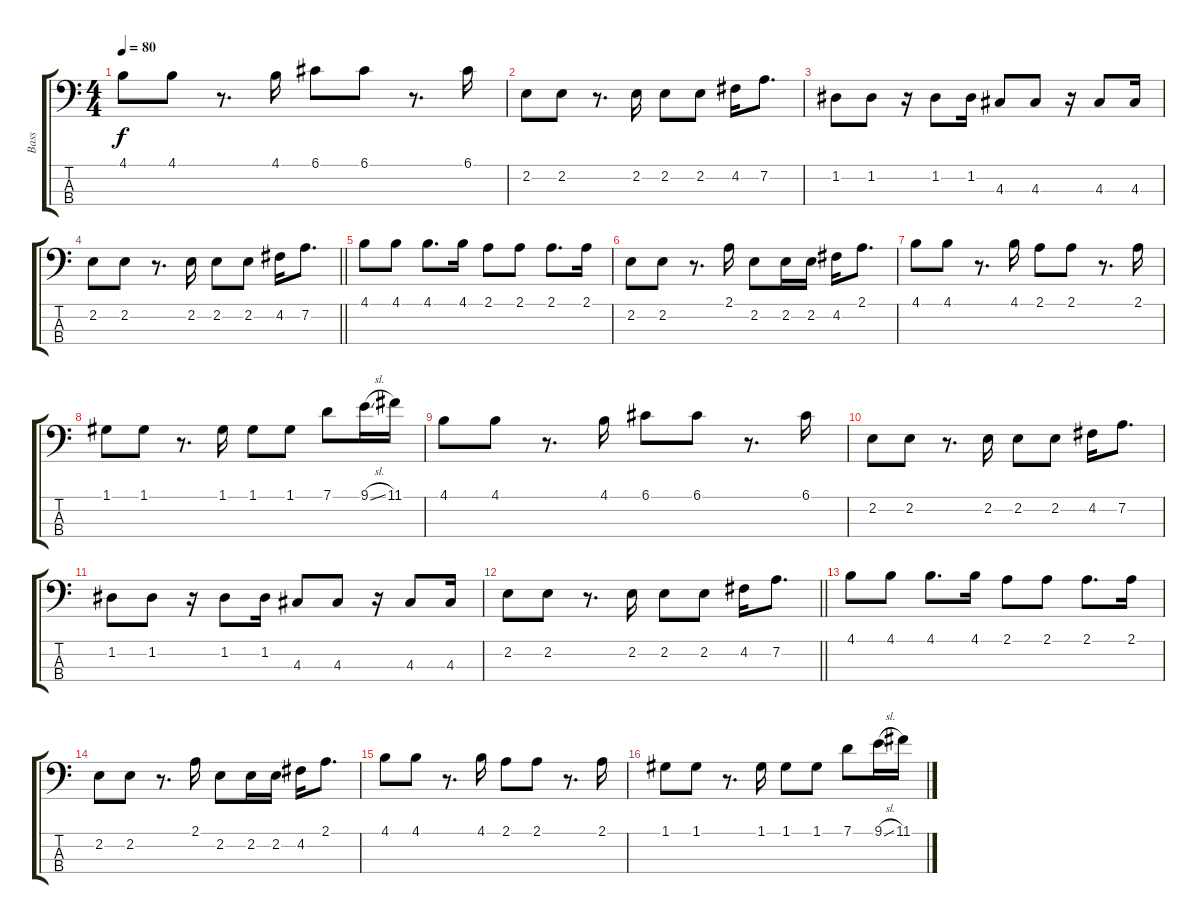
\track ("Bass" "Bass") {instrument electricbassfinger}
\staff {score tabs}
\tuning (G2 D2 A1 E1) {hide}
\ts (4 4)
\tempo 80
\clef f4
\ks c
4.1.8{dy f} 4.1.8 r.8{d} 4.1.16 6.1.8 6.1.8 r.8{d} 6.1.16 |
2.2.8 2.2.8 r.8{d} 2.2.16 2.2.8 2.2.8 4.2.16 7.2.8{d} |
1.2.8 1.2.8 r.16 1.2.8 1.2.16 4.3.8 4.3.8 r.16 4.3.8 4.3.16 |
\barLineRight lightlight
2.2.8 2.2.8 r.8{d} 2.2.16 2.2.8 2.2.8 4.2.16 7.2.8{d} |
4.1.8 4.1.8 4.1.8{d} 4.1.16 2.1.8 2.1.8 2.1.8{d} 2.1.16 |
2.2.8 2.2.8 r.8{d} 2.1.16 2.2.8 2.2.16 2.2.16 4.2.16 2.1.8{d} |
4.1.8 4.1.8 r.8{d} 4.1.16 2.1.8 2.1.8 r.8{d} 2.1.16 |
1.1.8 1.1.8 r.8{d} 1.1.16 1.1.8 1.1.8 7.1.8 9.1{sl}.16 11.1.16 |
4.1.8 4.1.8 r.8{d} 4.1.16 6.1.8 6.1.8 r.8{d} 6.1.16 |
2.2.8 2.2.8 r.8{d} 2.2.16 2.2.8 2.2.8 4.2.16 7.2.8{d} |
1.2.8 1.2.8 r.16 1.2.8 1.2.16 4.3.8 4.3.8 r.16 4.3.8 4.3.16 |
\barLineRight lightlight
2.2.8 2.2.8 r.8{d} 2.2.16 2.2.8 2.2.8 4.2.16 7.2.8{d} |
4.1.8 4.1.8 4.1.8{d} 4.1.16 2.1.8 2.1.8 2.1.8{d} 2.1.16 |
2.2.8 2.2.8 r.8{d} 2.1.16 2.2.8 2.2.16 2.2.16 4.2.16 2.1.8{d} |
4.1.8 4.1.8 r.8{d} 4.1.16 2.1.8 2.1.8 r.8{d} 2.1.16 |
1.1.8 1.1.8 r.8{d} 1.1.16 1.1.8 1.1.8 7.1.8 9.1{sl}.16 11.1.16
